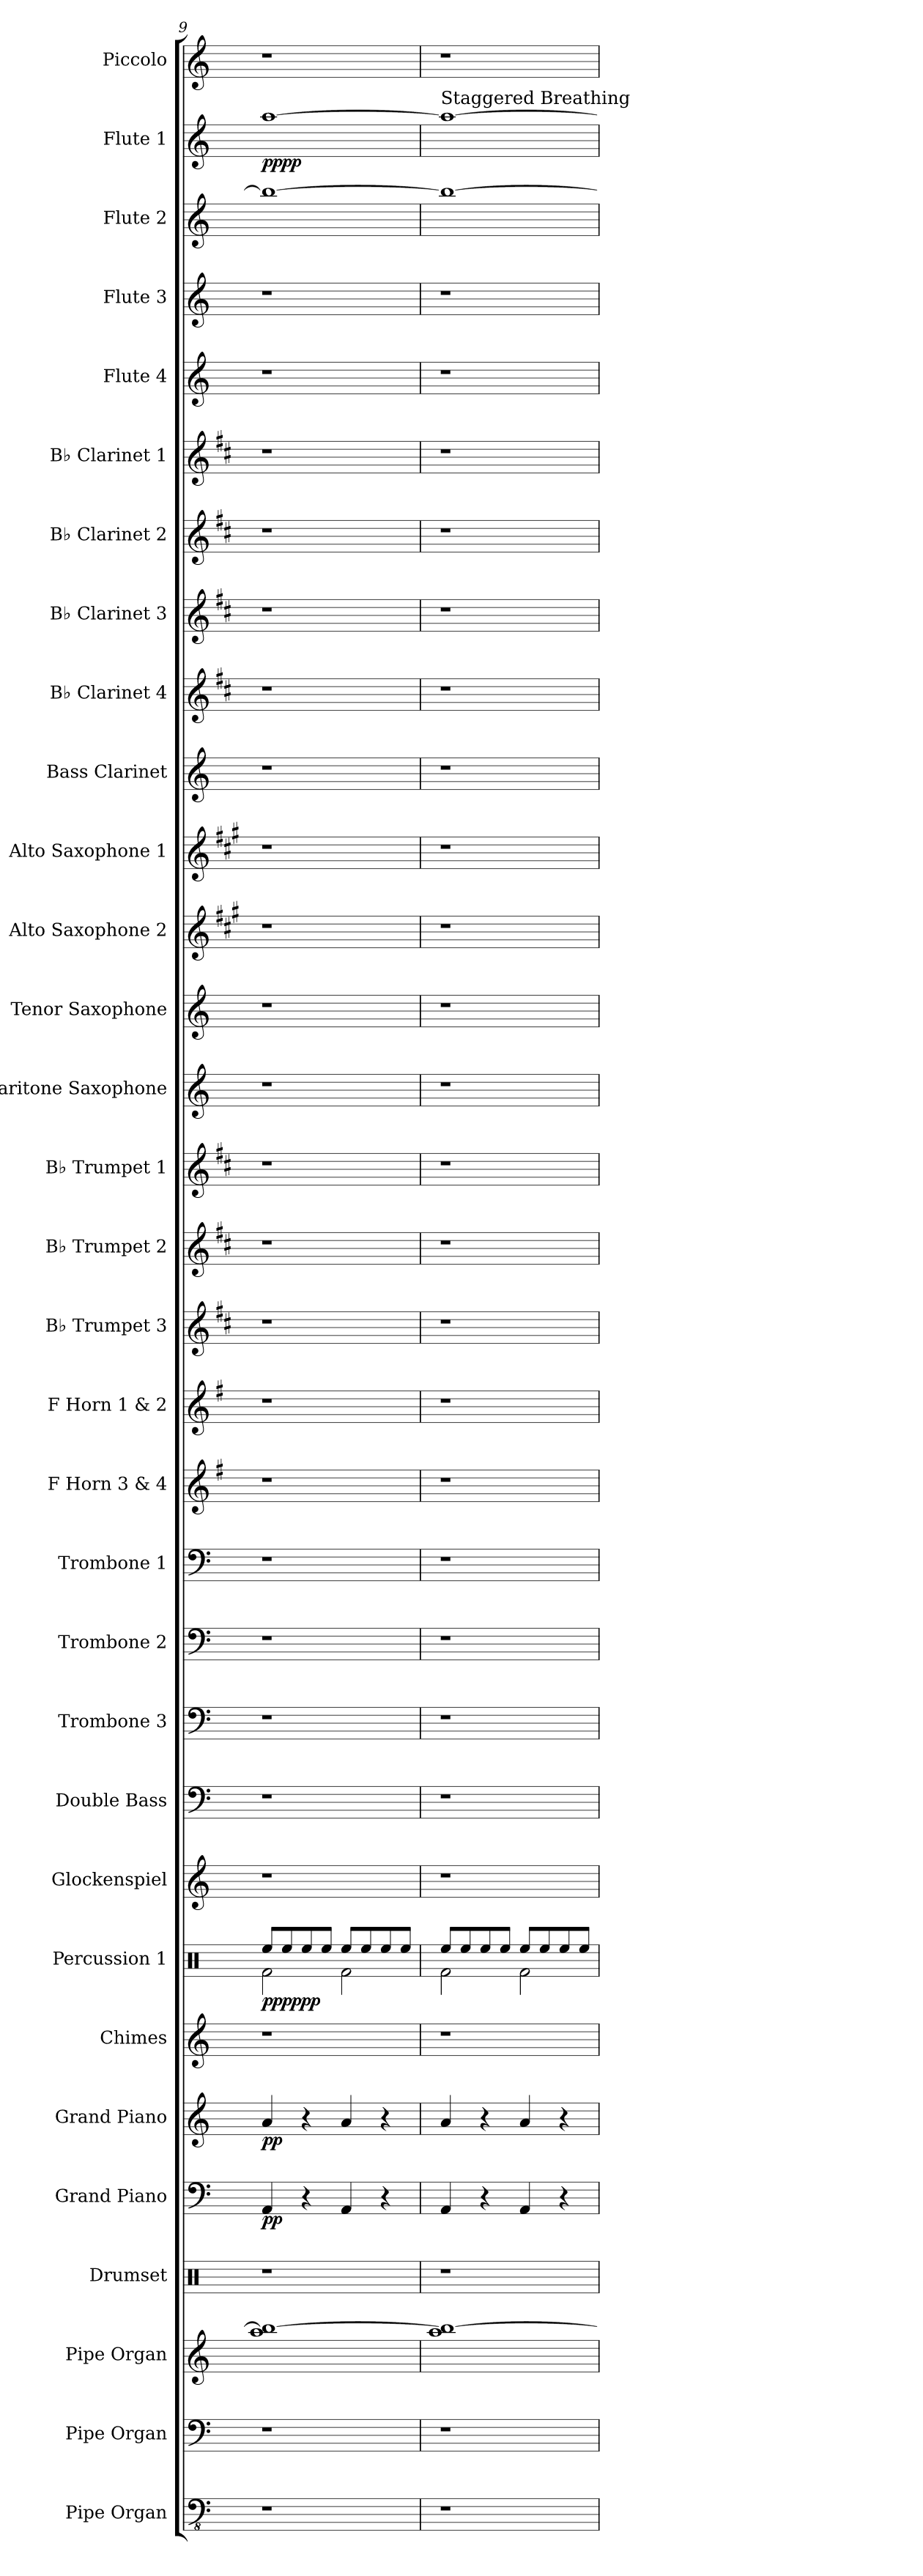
**kern	**kern	**kern	**kern	**kern	**dynam	**kern	**dynam	**kern	**kern	**dynam	**kern	**kern	**kern	**kern	**kern	**kern	**kern	**kern	**kern	**kern	**kern	**kern	**kern	**kern	**kern	**kern	**kern	**kern	**kern	**kern	**kern	**kern	**kern	**dynam	**kern
*part32	*part31	*part30	*part29	*part28	*part28	*part27	*part27	*part26	*part25	*part25	*part24	*part23	*part22	*part21	*part20	*part19	*part18	*part17	*part16	*part15	*part14	*part13	*part12	*part11	*part10	*part9	*part8	*part7	*part6	*part5	*part4	*part3	*part2	*part2	*part1
*staff32	*staff31	*staff30	*staff29	*staff28	*staff28	*staff27	*staff27	*staff26	*staff25	*staff25	*staff24	*staff23	*staff22	*staff21	*staff20	*staff19	*staff18	*staff17	*staff16	*staff15	*staff14	*staff13	*staff12	*staff11	*staff10	*staff9	*staff8	*staff7	*staff6	*staff5	*staff4	*staff3	*staff2	*staff2	*staff1
*I"Pipe Organ	*I"Pipe Organ	*I"Pipe Organ	*I"Drumset	*I"Grand Piano	*	*I"Grand Piano	*	*I"Chimes	*I"Percussion 1	*	*I"Glockenspiel	*I"Double Bass	*I"Trombone 3	*I"Trombone 2	*I"Trombone 1	*I"F Horn 3 &amp; 4	*I"F Horn 1 &amp; 2	*I"B♭ Trumpet 3	*I"B♭ Trumpet 2	*I"B♭ Trumpet 1	*I"Baritone Saxophone	*I"Tenor Saxophone	*I"Alto Saxophone 2	*I"Alto Saxophone 1	*I"Bass Clarinet	*I"B♭ Clarinet 4	*I"B♭ Clarinet 3	*I"B♭ Clarinet 2	*I"B♭ Clarinet 1	*I"Flute 4	*I"Flute 3	*I"Flute 2	*I"Flute 1	*	*I"Piccolo
*I'Org.	*I'Org.	*I'Org.	*I'D. Set	*I'Pno.	*	*I'Pno.	*	*I'Cme.	*I'Perc. 1	*	*I'Glk.	*I'Db.	*I'Tbn. 3	*I'Tbn. 2	*I'Tbn. 1	*I'F Hn. 3 4	*I'F Hn. 1 2	*I'B♭ Tpt. 3	*I'B♭ Tpt. 2	*I'B♭ Tpt. 1	*I'Bar. Sax.	*I'T. Sax.	*I'A. Sax. 2	*I'A. Sax. 1	*I'B. Cl.	*I'B♭ Cl. 4	*I'B♭ Cl. 3	*I'B♭ Cl. 2	*I'B♭ Cl. 1	*I'Fl. 4	*I'Fl. 3	*I'Fl. 2	*I'Fl. 1	*	*I'Picc.
*clefFv4	*clefF4	*clefG2	*clefX	*clefF4	*	*clefG2	*	*clefG2	*clefX	*	*clefG2	*clefF4	*clefF4	*clefF4	*clefF4	*clefG2	*clefG2	*clefG2	*clefG2	*clefG2	*clefG2	*clefG2	*clefG2	*clefG2	*clefG2	*clefG2	*clefG2	*clefG2	*clefG2	*clefG2	*clefG2	*clefG2	*clefG2	*	*clefG2
*	*	*	*	*	*	*	*	*	*	*	*ITrd-14c-24	*ITrd7c12	*	*	*	*ITrd4c7	*ITrd4c7	*ITrd1c2	*ITrd1c2	*ITrd1c2	*ITrd12c21	*ITrd8c14	*ITrd5c9	*ITrd5c9	*ITrd8c14	*ITrd1c2	*ITrd1c2	*ITrd1c2	*ITrd1c2	*	*	*	*	*	*ITrd-7c-12
*k[]	*k[]	*k[]	*k[]	*k[]	*	*k[]	*	*k[]	*k[]	*	*k[]	*k[]	*k[]	*k[]	*k[]	*k[]	*k[]	*k[]	*k[]	*k[]	*k[]	*k[]	*k[]	*k[]	*k[]	*k[]	*k[]	*k[]	*k[]	*k[]	*k[]	*k[]	*k[]	*	*k[]
=9	=9	=9	=9	=9	=9	=9	=9	=9	=9	=9	=9	=9	=9	=9	=9	=9	=9	=9	=9	=9	=9	=9	=9	=9	=9	=9	=9	=9	=9	=9	=9	=9	=9	=9	=9
*	*	*	*	*	*	*	*	*	*^	*	*	*	*	*	*	*	*	*	*	*	*	*	*	*	*	*	*	*	*	*	*	*	*	*	*
!	!	!	!	!	!LO:DY:b	!	!LO:DY:b	!	!	!	!LO:DY:b	!	!	!	!	!	!	!	!	!	!	!	!	!	!	!	!	!	!	!	!	!	!	!	!	!
!	!	!	!	!	!	!	!	!	!	!	!LO:DY:n=1:b	!	!	!	!	!	!	!	!	!	!	!	!	!	!	!	!	!	!	!	!	!	!	!	!LO:DY:b	!
1r	1r	1aa 1bb_	1r	4AA/	pp	4a/	pp	1r	8Ree/L	2Rf\	ppp ppp	1r	1r	1r	1r	1r	1r	1r	1r	1r	1r	1r	1r	1r	1r	1r	1r	1r	1r	1r	1r	1r	1bb_	[1aa	pppp	1r
.	.	.	.	.	.	.	.	.	8Ree/	.	.	.	.	.	.	.	.	.	.	.	.	.	.	.	.	.	.	.	.	.	.	.	.	.	.	.
.	.	.	.	4r	.	4r	.	.	8Ree/	.	.	.	.	.	.	.	.	.	.	.	.	.	.	.	.	.	.	.	.	.	.	.	.	.	.	.
.	.	.	.	.	.	.	.	.	8Ree/J	.	.	.	.	.	.	.	.	.	.	.	.	.	.	.	.	.	.	.	.	.	.	.	.	.	.	.
.	.	.	.	4AA/	.	4a/	.	.	8Ree/L	2Rf\	.	.	.	.	.	.	.	.	.	.	.	.	.	.	.	.	.	.	.	.	.	.	.	.	.	.
.	.	.	.	.	.	.	.	.	8Ree/	.	.	.	.	.	.	.	.	.	.	.	.	.	.	.	.	.	.	.	.	.	.	.	.	.	.	.
.	.	.	.	4r	.	4r	.	.	8Ree/	.	.	.	.	.	.	.	.	.	.	.	.	.	.	.	.	.	.	.	.	.	.	.	.	.	.	.
.	.	.	.	.	.	.	.	.	8Ree/J	.	.	.	.	.	.	.	.	.	.	.	.	.	.	.	.	.	.	.	.	.	.	.	.	.	.	.
=10	=10	=10	=10	=10	=10	=10	=10	=10	=10	=10	=10	=10	=10	=10	=10	=10	=10	=10	=10	=10	=10	=10	=10	=10	=10	=10	=10	=10	=10	=10	=10	=10	=10	=10	=10	=10
!	!	!	!	!	!	!	!	!	!	!	!	!	!	!	!	!	!	!	!	!	!	!	!	!	!	!	!	!	!	!	!	!	!	!LO:TX:a:t=Staggered Breathing	!	!
1r	1r	1aa 1bb_	1r	4AA/	.	4a/	.	1r	8Ree/L	2Rf\	.	1r	1r	1r	1r	1r	1r	1r	1r	1r	1r	1r	1r	1r	1r	1r	1r	1r	1r	1r	1r	1r	1bb_	1aa_	.	1r
.	.	.	.	.	.	.	.	.	8Ree/	.	.	.	.	.	.	.	.	.	.	.	.	.	.	.	.	.	.	.	.	.	.	.	.	.	.	.
.	.	.	.	4r	.	4r	.	.	8Ree/	.	.	.	.	.	.	.	.	.	.	.	.	.	.	.	.	.	.	.	.	.	.	.	.	.	.	.
.	.	.	.	.	.	.	.	.	8Ree/J	.	.	.	.	.	.	.	.	.	.	.	.	.	.	.	.	.	.	.	.	.	.	.	.	.	.	.
.	.	.	.	4AA/	.	4a/	.	.	8Ree/L	2Rf\	.	.	.	.	.	.	.	.	.	.	.	.	.	.	.	.	.	.	.	.	.	.	.	.	.	.
.	.	.	.	.	.	.	.	.	8Ree/	.	.	.	.	.	.	.	.	.	.	.	.	.	.	.	.	.	.	.	.	.	.	.	.	.	.	.
.	.	.	.	4r	.	4r	.	.	8Ree/	.	.	.	.	.	.	.	.	.	.	.	.	.	.	.	.	.	.	.	.	.	.	.	.	.	.	.
.	.	.	.	.	.	.	.	.	8Ree/J	.	.	.	.	.	.	.	.	.	.	.	.	.	.	.	.	.	.	.	.	.	.	.	.	.	.	.
*	*	*	*	*	*	*	*	*	*v	*v	*	*	*	*	*	*	*	*	*	*	*	*	*	*	*	*	*	*	*	*	*	*	*	*	*	*
=	=	=	=	=	=	=	=	=	=	=	=	=	=	=	=	=	=	=	=	=	=	=	=	=	=	=	=	=	=	=	=	=	=	=	=
*-	*-	*-	*-	*-	*-	*-	*-	*-	*-	*-	*-	*-	*-	*-	*-	*-	*-	*-	*-	*-	*-	*-	*-	*-	*-	*-	*-	*-	*-	*-	*-	*-	*-	*-	*-
